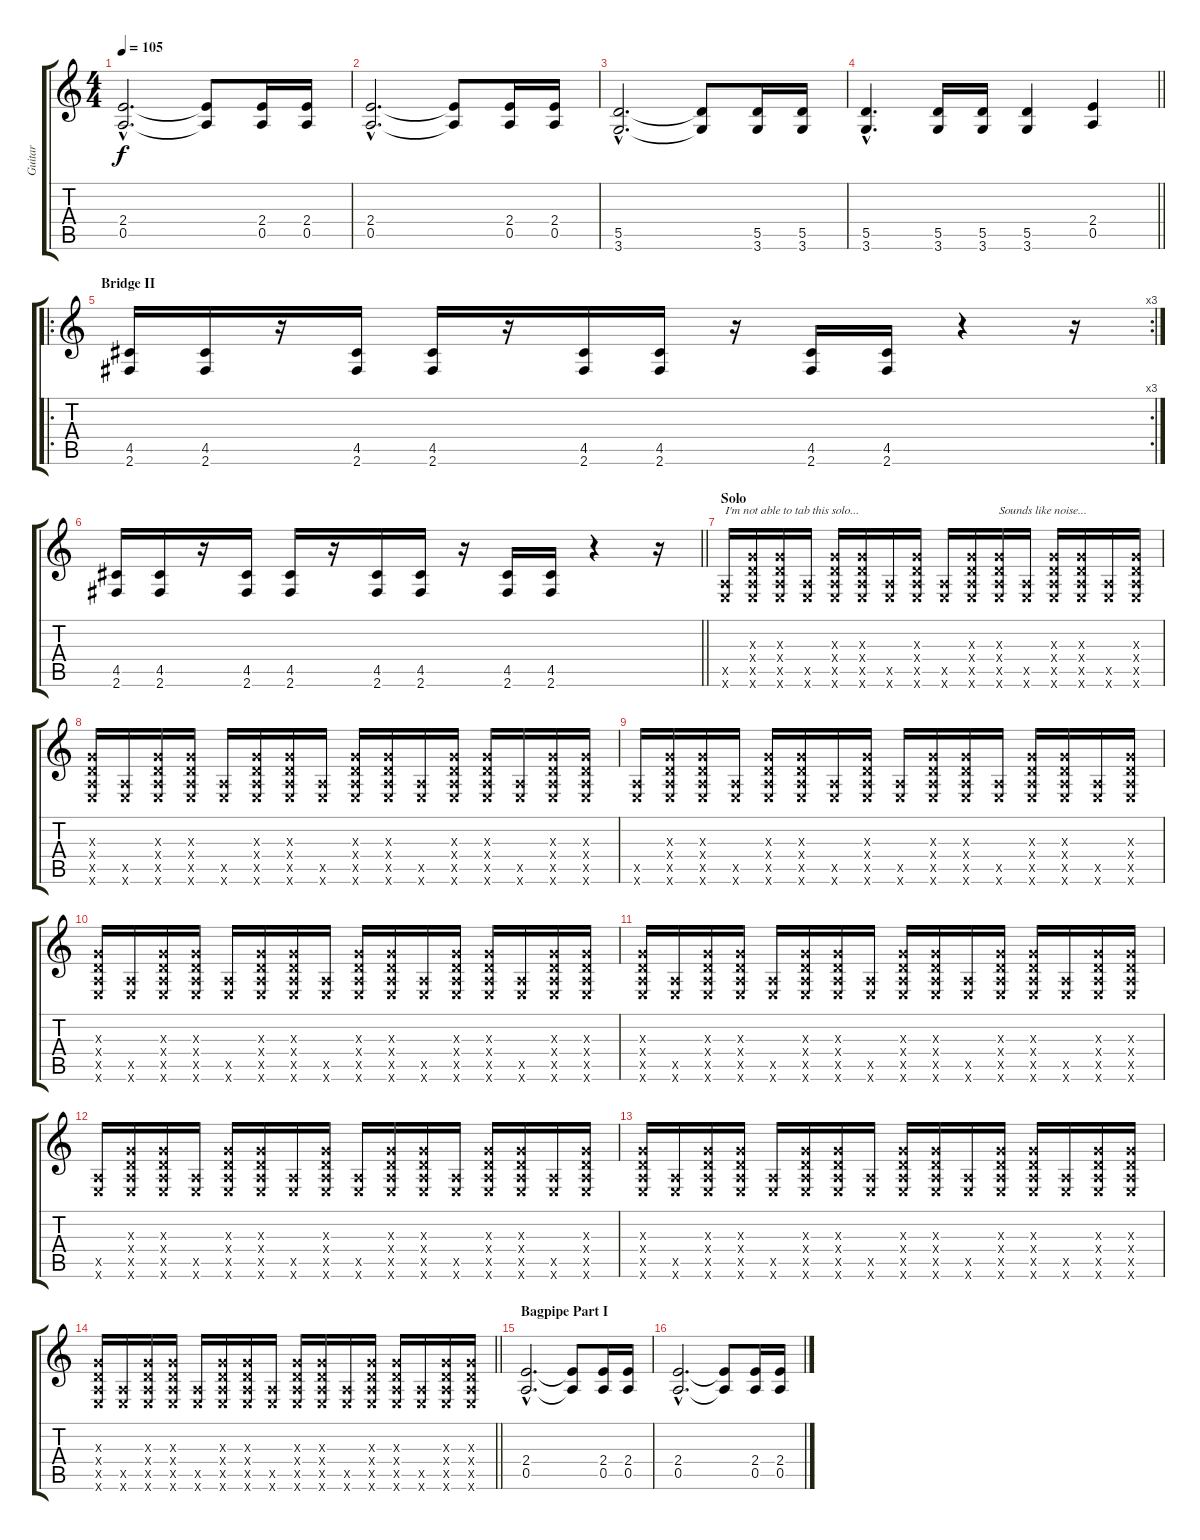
\track ("Guitar" "Guitar") {instrument distortionguitar}
\staff {score tabs}
\tuning (E4 B3 G3 D3 A2 E2) {hide}
\ts (4 4)
\tempo 105
\clef g2
\ks c
(2.4{hac} 0.5{hac}).2{d dy f} (2.4{t} 0.5{t}).8 (2.4 0.5).16 (2.4 0.5).16 |
(2.4{hac} 0.5{hac}).2{d} (2.4{t} 0.5{t}).8 (2.4 0.5).16 (2.4 0.5).16 |
(5.5{hac} 3.6{hac}).2{d} (5.5{t} 3.6{t}).8 (5.5 3.6).16 (5.5 3.6).16 |
\barLineRight lightlight
(5.5{hac} 3.6{hac}).4{d} (5.5 3.6).16 (5.5 3.6).16 (5.5 3.6).4 (2.4 0.5).4 |
\ro
\rc 3
\section ("" "Bridge II")
(4.5 2.6).16 (4.5 2.6).16 r.16 (4.5 2.6).16 (4.5 2.6).16 r.16 (4.5 2.6).16 (4.5 2.6).16 r.16 (4.5 2.6).16 (4.5 2.6).16 r.4 r.16 |
\barLineRight lightlight
(4.5 2.6).16 (4.5 2.6).16 r.16 (4.5 2.6).16 (4.5 2.6).16 r.16 (4.5 2.6).16 (4.5 2.6).16 r.16 (4.5 2.6).16 (4.5 2.6).16 r.4 r.16 |
\section ("" "Solo")
(0.5{x} 0.6{x}).16{txt "I'm not able to tab this solo..."} (0.3{x} 0.4{x} 0.5{x} 0.6{x}).16 (0.3{x} 0.4{x} 0.5{x} 0.6{x}).16 (0.5{x} 0.6{x}).16 (0.3{x} 0.4{x} 0.5{x} 0.6{x}).16 (0.3{x} 0.4{x} 0.5{x} 0.6{x}).16 (0.5{x} 0.6{x}).16 (0.3{x} 0.4{x} 0.5{x} 0.6{x}).16 (0.5{x} 0.6{x}).16 (0.3{x} 0.4{x} 0.5{x} 0.6{x}).16 (0.3{x} 0.4{x} 0.5{x} 0.6{x}).16{txt "Sounds like noise..."} (0.5{x} 0.6{x}).16 (0.3{x} 0.4{x} 0.5{x} 0.6{x}).16 (0.3{x} 0.4{x} 0.5{x} 0.6{x}).16 (0.5{x} 0.6{x}).16 (0.3{x} 0.4{x} 0.5{x} 0.6{x}).16 |
(0.3{x} 0.4{x} 0.5{x} 0.6{x}).16 (0.5{x} 0.6{x}).16 (0.3{x} 0.4{x} 0.5{x} 0.6{x}).16 (0.3{x} 0.4{x} 0.5{x} 0.6{x}).16 (0.5{x} 0.6{x}).16 (0.3{x} 0.4{x} 0.5{x} 0.6{x}).16 (0.3{x} 0.4{x} 0.5{x} 0.6{x}).16 (0.5{x} 0.6{x}).16 (0.3{x} 0.4{x} 0.5{x} 0.6{x}).16 (0.3{x} 0.4{x} 0.5{x} 0.6{x}).16 (0.5{x} 0.6{x}).16 (0.3{x} 0.4{x} 0.5{x} 0.6{x}).16 (0.3{x} 0.4{x} 0.5{x} 0.6{x}).16 (0.5{x} 0.6{x}).16 (0.3{x} 0.4{x} 0.5{x} 0.6{x}).16 (0.3{x} 0.4{x} 0.5{x} 0.6{x}).16 |
(0.5{x} 0.6{x}).16 (0.3{x} 0.4{x} 0.5{x} 0.6{x}).16 (0.3{x} 0.4{x} 0.5{x} 0.6{x}).16 (0.5{x} 0.6{x}).16 (0.3{x} 0.4{x} 0.5{x} 0.6{x}).16 (0.3{x} 0.4{x} 0.5{x} 0.6{x}).16 (0.5{x} 0.6{x}).16 (0.3{x} 0.4{x} 0.5{x} 0.6{x}).16 (0.5{x} 0.6{x}).16 (0.3{x} 0.4{x} 0.5{x} 0.6{x}).16 (0.3{x} 0.4{x} 0.5{x} 0.6{x}).16 (0.5{x} 0.6{x}).16 (0.3{x} 0.4{x} 0.5{x} 0.6{x}).16 (0.3{x} 0.4{x} 0.5{x} 0.6{x}).16 (0.5{x} 0.6{x}).16 (0.3{x} 0.4{x} 0.5{x} 0.6{x}).16 |
(0.3{x} 0.4{x} 0.5{x} 0.6{x}).16 (0.5{x} 0.6{x}).16 (0.3{x} 0.4{x} 0.5{x} 0.6{x}).16 (0.3{x} 0.4{x} 0.5{x} 0.6{x}).16 (0.5{x} 0.6{x}).16 (0.3{x} 0.4{x} 0.5{x} 0.6{x}).16 (0.3{x} 0.4{x} 0.5{x} 0.6{x}).16 (0.5{x} 0.6{x}).16 (0.3{x} 0.4{x} 0.5{x} 0.6{x}).16 (0.3{x} 0.4{x} 0.5{x} 0.6{x}).16 (0.5{x} 0.6{x}).16 (0.3{x} 0.4{x} 0.5{x} 0.6{x}).16 (0.3{x} 0.4{x} 0.5{x} 0.6{x}).16 (0.5{x} 0.6{x}).16 (0.3{x} 0.4{x} 0.5{x} 0.6{x}).16 (0.3{x} 0.4{x} 0.5{x} 0.6{x}).16 |
(0.3{x} 0.4{x} 0.5{x} 0.6{x}).16 (0.5{x} 0.6{x}).16 (0.3{x} 0.4{x} 0.5{x} 0.6{x}).16 (0.3{x} 0.4{x} 0.5{x} 0.6{x}).16 (0.5{x} 0.6{x}).16 (0.3{x} 0.4{x} 0.5{x} 0.6{x}).16 (0.3{x} 0.4{x} 0.5{x} 0.6{x}).16 (0.5{x} 0.6{x}).16 (0.3{x} 0.4{x} 0.5{x} 0.6{x}).16 (0.3{x} 0.4{x} 0.5{x} 0.6{x}).16 (0.5{x} 0.6{x}).16 (0.3{x} 0.4{x} 0.5{x} 0.6{x}).16 (0.3{x} 0.4{x} 0.5{x} 0.6{x}).16 (0.5{x} 0.6{x}).16 (0.3{x} 0.4{x} 0.5{x} 0.6{x}).16 (0.3{x} 0.4{x} 0.5{x} 0.6{x}).16 |
(0.5{x} 0.6{x}).16 (0.3{x} 0.4{x} 0.5{x} 0.6{x}).16 (0.3{x} 0.4{x} 0.5{x} 0.6{x}).16 (0.5{x} 0.6{x}).16 (0.3{x} 0.4{x} 0.5{x} 0.6{x}).16 (0.3{x} 0.4{x} 0.5{x} 0.6{x}).16 (0.5{x} 0.6{x}).16 (0.3{x} 0.4{x} 0.5{x} 0.6{x}).16 (0.5{x} 0.6{x}).16 (0.3{x} 0.4{x} 0.5{x} 0.6{x}).16 (0.3{x} 0.4{x} 0.5{x} 0.6{x}).16 (0.5{x} 0.6{x}).16 (0.3{x} 0.4{x} 0.5{x} 0.6{x}).16 (0.3{x} 0.4{x} 0.5{x} 0.6{x}).16 (0.5{x} 0.6{x}).16 (0.3{x} 0.4{x} 0.5{x} 0.6{x}).16 |
(0.3{x} 0.4{x} 0.5{x} 0.6{x}).16 (0.5{x} 0.6{x}).16 (0.3{x} 0.4{x} 0.5{x} 0.6{x}).16 (0.3{x} 0.4{x} 0.5{x} 0.6{x}).16 (0.5{x} 0.6{x}).16 (0.3{x} 0.4{x} 0.5{x} 0.6{x}).16 (0.3{x} 0.4{x} 0.5{x} 0.6{x}).16 (0.5{x} 0.6{x}).16 (0.3{x} 0.4{x} 0.5{x} 0.6{x}).16 (0.3{x} 0.4{x} 0.5{x} 0.6{x}).16 (0.5{x} 0.6{x}).16 (0.3{x} 0.4{x} 0.5{x} 0.6{x}).16 (0.3{x} 0.4{x} 0.5{x} 0.6{x}).16 (0.5{x} 0.6{x}).16 (0.3{x} 0.4{x} 0.5{x} 0.6{x}).16 (0.3{x} 0.4{x} 0.5{x} 0.6{x}).16 |
\barLineRight lightlight
(0.3{x} 0.4{x} 0.5{x} 0.6{x}).16 (0.5{x} 0.6{x}).16 (0.3{x} 0.4{x} 0.5{x} 0.6{x}).16 (0.3{x} 0.4{x} 0.5{x} 0.6{x}).16 (0.5{x} 0.6{x}).16 (0.3{x} 0.4{x} 0.5{x} 0.6{x}).16 (0.3{x} 0.4{x} 0.5{x} 0.6{x}).16 (0.5{x} 0.6{x}).16 (0.3{x} 0.4{x} 0.5{x} 0.6{x}).16 (0.3{x} 0.4{x} 0.5{x} 0.6{x}).16 (0.5{x} 0.6{x}).16 (0.3{x} 0.4{x} 0.5{x} 0.6{x}).16 (0.3{x} 0.4{x} 0.5{x} 0.6{x}).16 (0.5{x} 0.6{x}).16 (0.3{x} 0.4{x} 0.5{x} 0.6{x}).16 (0.3{x} 0.4{x} 0.5{x} 0.6{x}).16 |
\section ("" "Bagpipe Part I")
(2.4{hac} 0.5{hac}).2{d} (2.4{t} 0.5{t}).8 (2.4 0.5).16 (2.4 0.5).16 |
(2.4{hac} 0.5{hac}).2{d} (2.4{t} 0.5{t}).8 (2.4 0.5).16 (2.4 0.5).16
